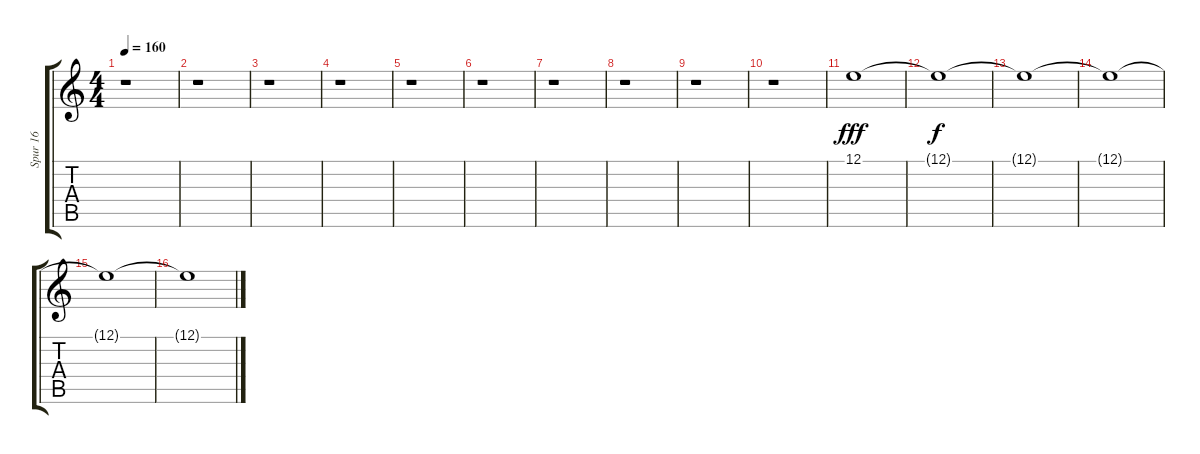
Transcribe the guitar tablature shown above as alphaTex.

\track ("Spur 16" "Spur 16") {instrument helicopter}
\staff {score tabs}
\tuning (E4 B3 G3 D3 A2 E2) {hide}
\ts (4 4)
\tempo 160
\clef g2
\ks c
r.1{dy f} |
r.1 |
r.1 |
r.1 |
r.1 |
r.1 |
r.1 |
r.1 |
r.1 |
r.1 |
12.1.1{dy fff volume 12} |
12.1{t}.1{dy f} |
12.1{t}.1 |
12.1{t}.1 |
12.1{t}.1 |
12.1{t}.1
